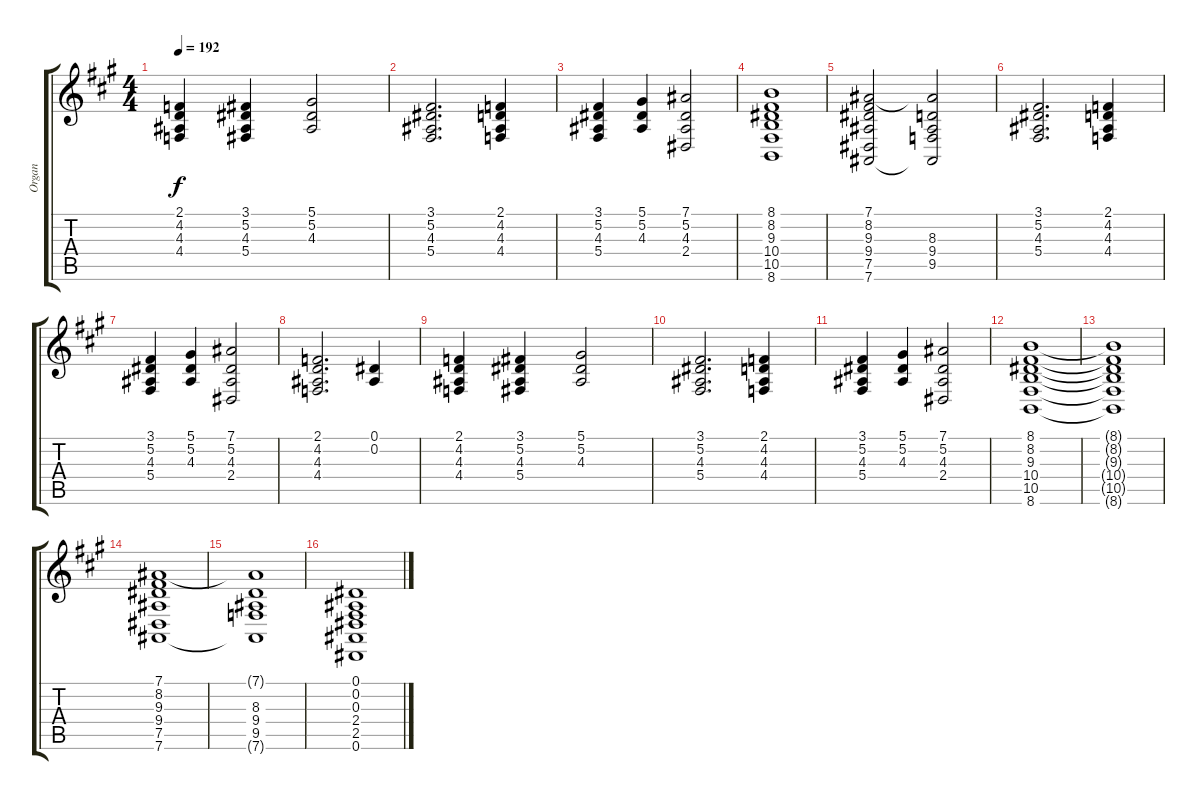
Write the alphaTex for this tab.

\track ("Organ" "Organ") {instrument churchorgan}
\staff {score tabs}
\tuning (Eb4 Bb3 Gb3 Db3 Ab2 Eb2) {hide}
\ts (4 4)
\tempo 192
\clef g2
\ks a
(2.1 4.2 4.3 4.4).4{dy f} (3.1 5.2 4.3 5.4).4 (5.1 5.2 4.3).2 |
(3.1 5.2 4.3 5.4).2{d} (2.1 4.2 4.3 4.4).4 |
(3.1 5.2 4.3 5.4).4 (5.1 5.2 4.3).4 (7.1 5.2 4.3 2.4).2 |
(8.1 8.2 9.3 10.4 10.5 8.6).1 |
(7.1 8.2 9.3 9.4 7.5 7.6).2 (7.1{t} 8.3 9.4 9.5 7.6{t}).2 |
(3.1 5.2 4.3 5.4).2{d} (2.1 4.2 4.3 4.4).4 |
(3.1 5.2 4.3 5.4).4 (5.1 5.2 4.3).4 (7.1 5.2 4.3 2.4).2 |
(2.1 4.2 4.3 4.4).2{d} (0.1 0.2).4 |
(2.1 4.2 4.3 4.4).4 (3.1 5.2 4.3 5.4).4 (5.1 5.2 4.3).2 |
(3.1 5.2 4.3 5.4).2{d} (2.1 4.2 4.3 4.4).4 |
(3.1 5.2 4.3 5.4).4 (5.1 5.2 4.3).4 (7.1 5.2 4.3 2.4).2 |
(8.1 8.2 9.3 10.4 10.5 8.6).1 |
(8.1{t} 8.2{t} 9.3{t} 10.4{t} 10.5{t} 8.6{t}).1 |
(7.1 8.2 9.3 9.4 7.5 7.6).1 |
(7.1{t} 8.3 9.4 9.5 7.6{t}).1 |
(0.1 0.2 0.3 2.4 2.5 0.6).1
